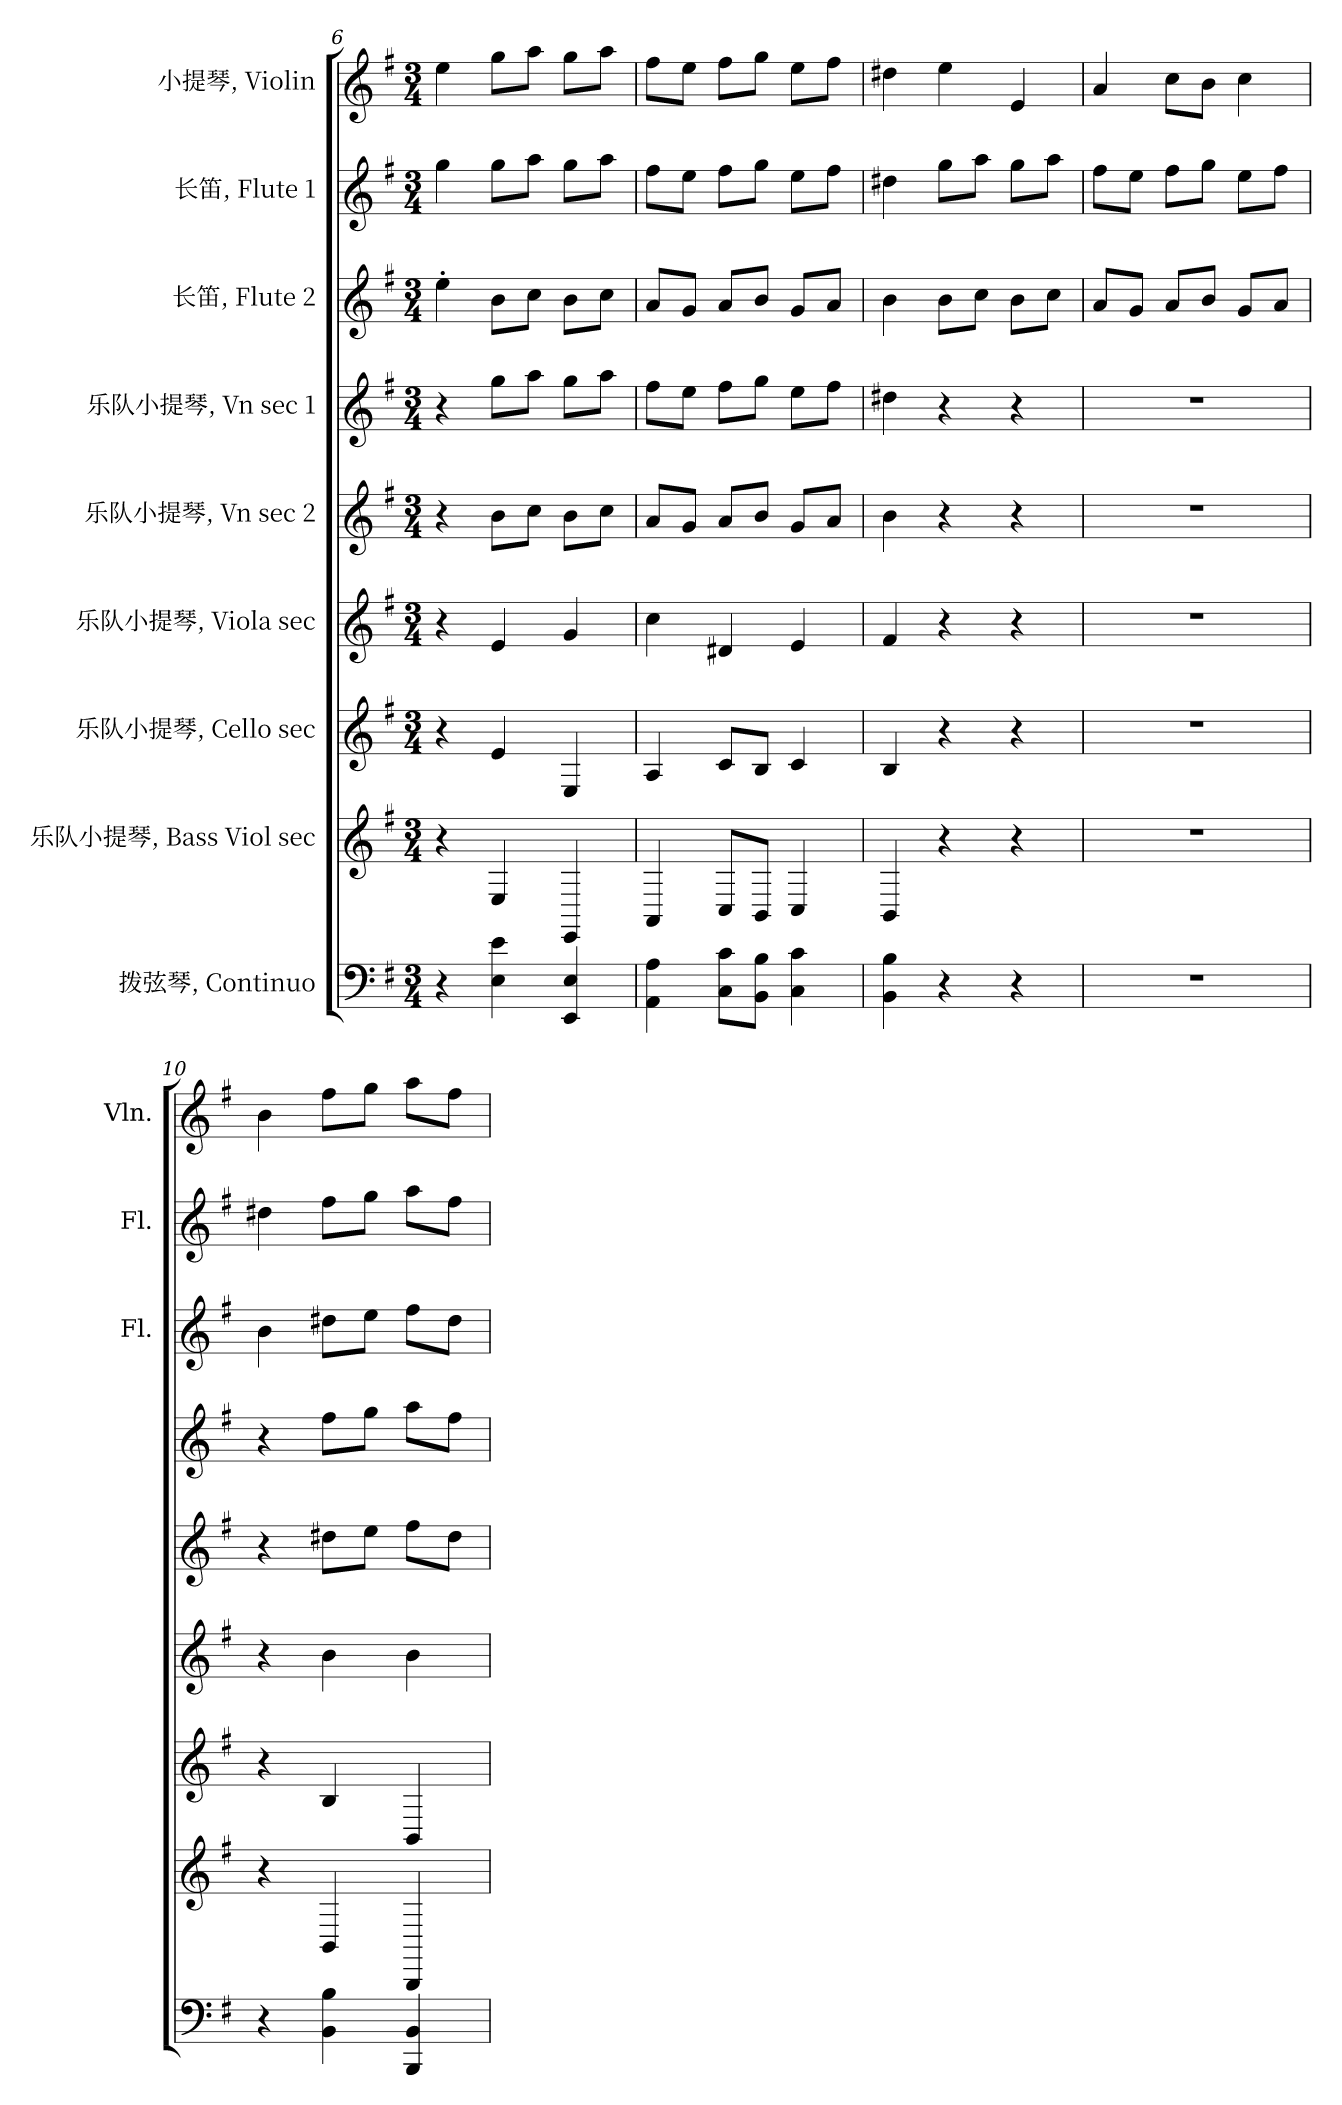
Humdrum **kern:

**kern	**kern	**kern	**kern	**kern	**kern	**kern	**kern	**kern
*part9	*part8	*part7	*part6	*part5	*part4	*part3	*part2	*part1
*staff9	*staff8	*staff7	*staff6	*staff5	*staff4	*staff3	*staff2	*staff1
*I"拨弦琴, Continuo	*I"乐队小提琴, Bass Viol sec	*I"乐队小提琴, Cello sec	*I"乐队小提琴, Viola sec	*I"乐队小提琴, Vn sec 2	*I"乐队小提琴, Vn sec 1	*I"长笛, Flute 2	*I"长笛, Flute 1	*I"小提琴, Violin
*	*	*	*	*	*	*I'Fl.	*I'Fl.	*I'Vln.
*clefF4	*clefG2	*clefG2	*clefG2	*clefG2	*clefG2	*clefG2	*clefG2	*clefG2
*k[f#]	*k[f#]	*k[f#]	*k[f#]	*k[f#]	*k[f#]	*k[f#]	*k[f#]	*k[f#]
*M3/4	*M3/4	*M3/4	*M3/4	*M3/4	*M3/4	*M3/4	*M3/4	*M3/4
=6	=6	=6	=6	=6	=6	=6	=6	=6
4r	4r	4r	4r	4r	4r	4ee'\	4gg\	4ee\
4E\ 4e\	4E/	4e/	4e/	8b\L	8gg\L	8b\L	8gg\L	8gg\L
.	.	.	.	8cc\J	8aa\J	8cc\J	8aa\J	8aa\J
4EE/ 4E/	4EE/	4E/	4g/	8b\L	8gg\L	8b\L	8gg\L	8gg\L
.	.	.	.	8cc\J	8aa\J	8cc\J	8aa\J	8aa\J
=7	=7	=7	=7	=7	=7	=7	=7	=7
4AA\ 4A\	4AA/	4A/	4cc\	8a/L	8ff#\L	8a/L	8ff#\L	8ff#\L
.	.	.	.	8g/J	8ee\J	8g/J	8ee\J	8ee\J
8C\ 8c\L	8C/L	8c/L	4d#X/	8a/L	8ff#\L	8a/L	8ff#\L	8ff#\L
8BB\ 8B\J	8BB/J	8B/J	.	8b/J	8gg\J	8b/J	8gg\J	8gg\J
4C\ 4c\	4C/	4c/	4e/	8g/L	8ee\L	8g/L	8ee\L	8ee\L
.	.	.	.	8a/J	8ff#\J	8a/J	8ff#\J	8ff#\J
=8	=8	=8	=8	=8	=8	=8	=8	=8
4BB\ 4B\	4BB/	4B/	4f#/	4b\	4dd#X\	4b\	4dd#X\	4dd#X\
4r	4r	4r	4r	4r	4r	8b\L	8gg\L	4ee\
.	.	.	.	.	.	8cc\J	8aa\J	.
4r	4r	4r	4r	4r	4r	8b\L	8gg\L	4e/
.	.	.	.	.	.	8cc\J	8aa\J	.
=9	=9	=9	=9	=9	=9	=9	=9	=9
2.r	2.r	2.r	2.r	2.r	2.r	8a/L	8ff#\L	4a/
.	.	.	.	.	.	8g/J	8ee\J	.
.	.	.	.	.	.	8a/L	8ff#\L	8cc\L
.	.	.	.	.	.	8b/J	8gg\J	8b\J
.	.	.	.	.	.	8g/L	8ee\L	4cc\
.	.	.	.	.	.	8a/J	8ff#\J	.
=10	=10	=10	=10	=10	=10	=10	=10	=10
4r	4r	4r	4r	4r	4r	4b\	4dd#X\	4b\
4BB\ 4B\	4BB/	4B/	4b\	8dd#X\L	8ff#\L	8dd#X\L	8ff#\L	8ff#\L
.	.	.	.	8ee\J	8gg\J	8ee\J	8gg\J	8gg\J
4BBB/ 4BB/	4BBB/	4BB/	4b\	8ff#\L	8aa\L	8ff#\L	8aa\L	8aa\L
.	.	.	.	8dd#\J	8ff#\J	8dd#\J	8ff#\J	8ff#\J
=	=	=	=	=	=	=	=	=
*-	*-	*-	*-	*-	*-	*-	*-	*-
